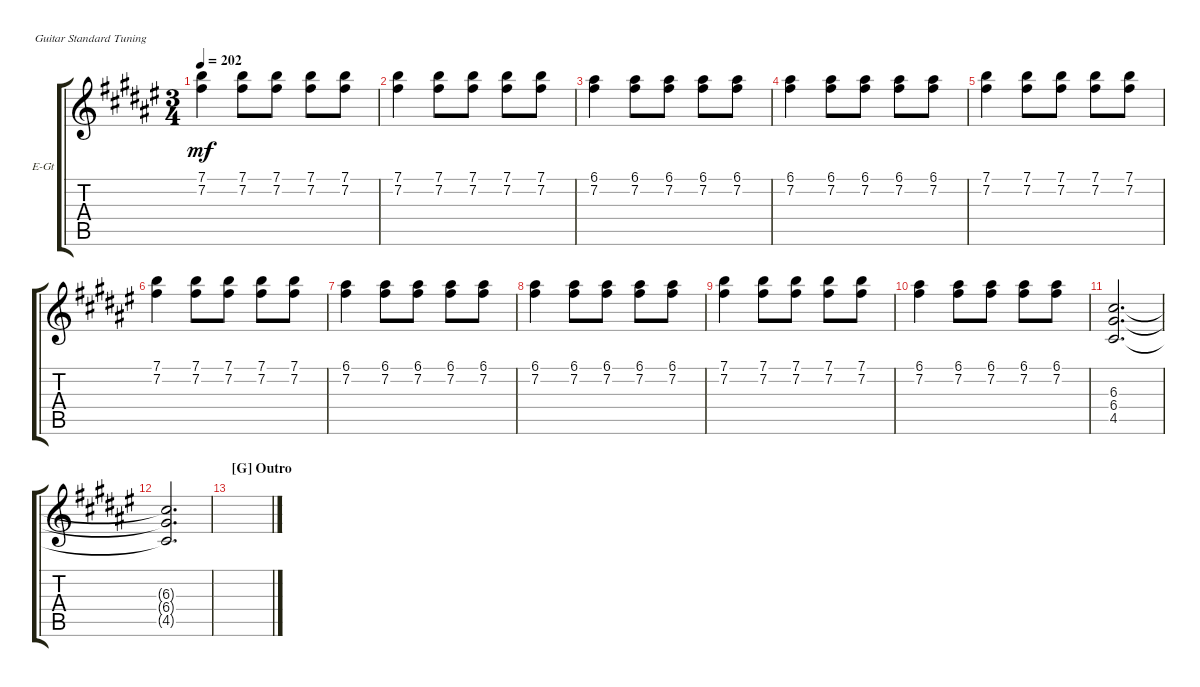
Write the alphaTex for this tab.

\defaultSystemsLayout 4
\bracketExtendMode groupsimilarinstruments
\firstSystemTrackNameOrientation horizontal
\otherSystemsTrackNameOrientation horizontal
\track ("Electric Guitar (Lead)" "E-Gt") {instrument distortionguitar}
\staff {score tabs}
\tuning (E4 B3 G3 D3 A2 E2)
\ts (3 4)
\tempo 202
\clef g2
\ks f#
(7.1 7.2).4{dy mf} (7.1 7.2).8 (7.1 7.2).8 (7.1 7.2).8 (7.1 7.2).8 |
(7.1 7.2).4 (7.1 7.2).8 (7.1 7.2).8 (7.1 7.2).8 (7.1 7.2).8 |
(6.1 7.2).4 (6.1 7.2).8 (6.1 7.2).8 (6.1 7.2).8 (6.1 7.2).8 |
(6.1 7.2).4 (6.1 7.2).8 (6.1 7.2).8 (6.1 7.2).8 (6.1 7.2).8 |
(7.1 7.2).4 (7.1 7.2).8 (7.1 7.2).8 (7.1 7.2).8 (7.1 7.2).8 |
(7.1 7.2).4 (7.1 7.2).8 (7.1 7.2).8 (7.1 7.2).8 (7.1 7.2).8 |
(6.1 7.2).4 (6.1 7.2).8 (6.1 7.2).8 (6.1 7.2).8 (6.1 7.2).8 |
(6.1 7.2).4 (6.1 7.2).8 (6.1 7.2).8 (6.1 7.2).8 (6.1 7.2).8 |
(7.1 7.2).4 (7.1 7.2).8 (7.1 7.2).8 (7.1 7.2).8 (7.1 7.2).8 |
(6.1 7.2).4 (6.1 7.2).8 (6.1 7.2).8 (6.1 7.2).8 (6.1 7.2).8 |
(4.5 6.4 6.3).2{d} |
(4.5{t} 6.4{t} 6.3{t}).2{d} |
\section ("G" "Outro")
